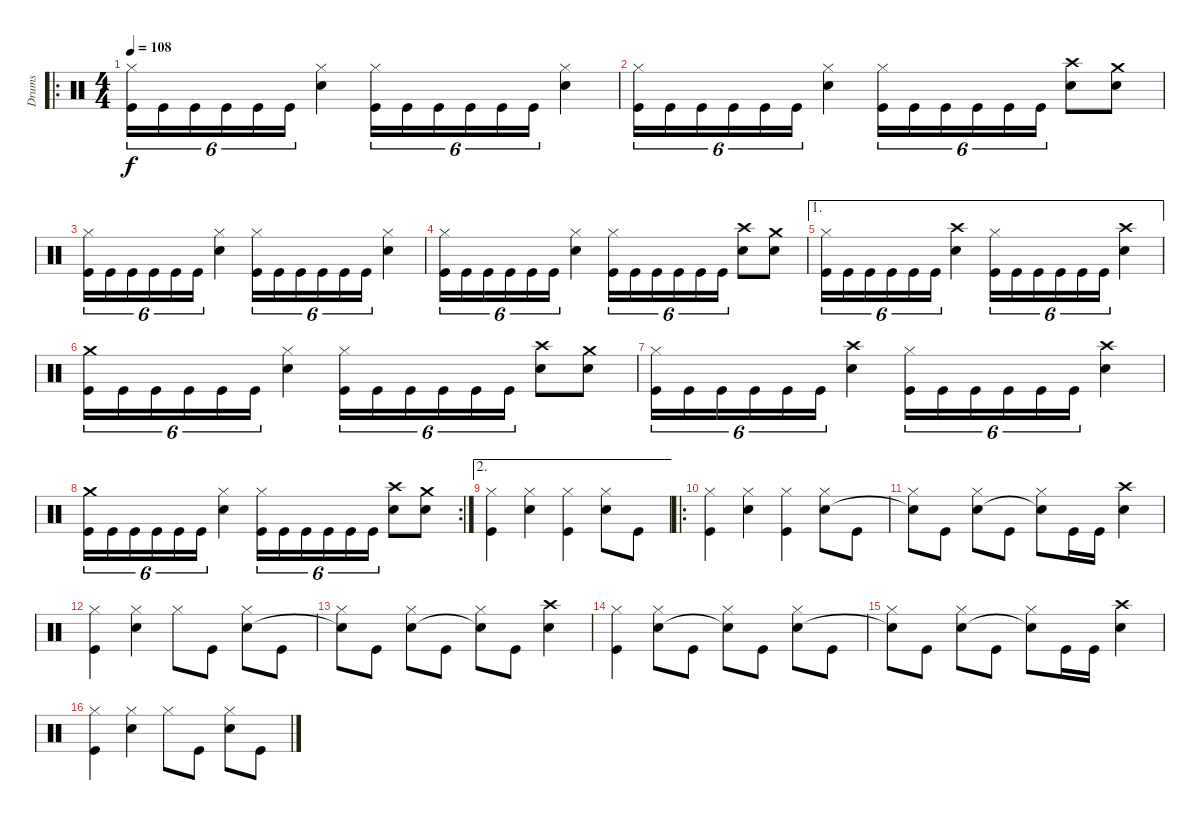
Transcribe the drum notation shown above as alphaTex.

\track ("Drums" "Drums") {instrument percussion}
\staff {score}
\articulation defaults
\ro
\ts (4 4)
\tempo 108
\clef neutral
\ks c
("Hi-Hat (closed)" "Kick (hit)").16{tu (6 4) dy f} "Kick (hit)".16{tu (6 4)} "Kick (hit)".16{tu (6 4)} "Kick (hit)".16{tu (6 4)} "Kick (hit)".16{tu (6 4)} "Kick (hit)".16{tu (6 4)} ("Hi-Hat (closed)" "Snare (hit) 2").4 ("Hi-Hat (closed)" "Kick (hit)").16{tu (6 4)} "Kick (hit)".16{tu (6 4)} "Kick (hit)".16{tu (6 4)} "Kick (hit)".16{tu (6 4)} "Kick (hit)".16{tu (6 4)} "Kick (hit)".16{tu (6 4)} ("Hi-Hat (closed)" "Snare (hit) 2").4 |
("Hi-Hat (closed)" "Kick (hit)").16{tu (6 4)} "Kick (hit)".16{tu (6 4)} "Kick (hit)".16{tu (6 4)} "Kick (hit)".16{tu (6 4)} "Kick (hit)".16{tu (6 4)} "Kick (hit)".16{tu (6 4)} ("Hi-Hat (closed)" "Snare (hit) 2").4 ("Hi-Hat (closed)" "Kick (hit)").16{tu (6 4)} "Kick (hit)".16{tu (6 4)} "Kick (hit)".16{tu (6 4)} "Kick (hit)".16{tu (6 4)} "Kick (hit)".16{tu (6 4)} "Kick (hit)".16{tu (6 4)} ("Crash high (hit)" "Snare (hit) 2").8 ("Crash medium (hit)" "Snare (hit) 2").8 |
("Hi-Hat (closed)" "Kick (hit)").16{tu (6 4)} "Kick (hit)".16{tu (6 4)} "Kick (hit)".16{tu (6 4)} "Kick (hit)".16{tu (6 4)} "Kick (hit)".16{tu (6 4)} "Kick (hit)".16{tu (6 4)} ("Hi-Hat (closed)" "Snare (hit) 2").4 ("Hi-Hat (closed)" "Kick (hit)").16{tu (6 4)} "Kick (hit)".16{tu (6 4)} "Kick (hit)".16{tu (6 4)} "Kick (hit)".16{tu (6 4)} "Kick (hit)".16{tu (6 4)} "Kick (hit)".16{tu (6 4)} ("Hi-Hat (closed)" "Snare (hit) 2").4 |
("Hi-Hat (closed)" "Kick (hit)").16{tu (6 4)} "Kick (hit)".16{tu (6 4)} "Kick (hit)".16{tu (6 4)} "Kick (hit)".16{tu (6 4)} "Kick (hit)".16{tu (6 4)} "Kick (hit)".16{tu (6 4)} ("Hi-Hat (closed)" "Snare (hit) 2").4 ("Hi-Hat (closed)" "Kick (hit)").16{tu (6 4)} "Kick (hit)".16{tu (6 4)} "Kick (hit)".16{tu (6 4)} "Kick (hit)".16{tu (6 4)} "Kick (hit)".16{tu (6 4)} "Kick (hit)".16{tu (6 4)} ("Crash high (hit)" "Snare (hit) 2").8 ("Crash medium (hit)" "Snare (hit) 2").8 |
\ae 1
("Hi-Hat (closed)" "Kick (hit)").16{tu (6 4)} "Kick (hit)".16{tu (6 4)} "Kick (hit)".16{tu (6 4)} "Kick (hit)".16{tu (6 4)} "Kick (hit)".16{tu (6 4)} "Kick (hit)".16{tu (6 4)} ("Crash high (hit)" "Snare (hit) 2").4 ("Hi-Hat (closed)" "Kick (hit)").16{tu (6 4)} "Kick (hit)".16{tu (6 4)} "Kick (hit)".16{tu (6 4)} "Kick (hit)".16{tu (6 4)} "Kick (hit)".16{tu (6 4)} "Kick (hit)".16{tu (6 4)} ("Crash high (hit)" "Snare (hit) 2").4 |
("Crash medium (hit)" "Kick (hit)").16{tu (6 4)} "Kick (hit)".16{tu (6 4)} "Kick (hit)".16{tu (6 4)} "Kick (hit)".16{tu (6 4)} "Kick (hit)".16{tu (6 4)} "Kick (hit)".16{tu (6 4)} ("Hi-Hat (closed)" "Snare (hit) 2").4 ("Hi-Hat (closed)" "Kick (hit)").16{tu (6 4)} "Kick (hit)".16{tu (6 4)} "Kick (hit)".16{tu (6 4)} "Kick (hit)".16{tu (6 4)} "Kick (hit)".16{tu (6 4)} "Kick (hit)".16{tu (6 4)} ("Crash high (hit)" "Snare (hit) 2").8 ("Crash medium (hit)" "Snare (hit) 2").8 |
("Hi-Hat (closed)" "Kick (hit)").16{tu (6 4)} "Kick (hit)".16{tu (6 4)} "Kick (hit)".16{tu (6 4)} "Kick (hit)".16{tu (6 4)} "Kick (hit)".16{tu (6 4)} "Kick (hit)".16{tu (6 4)} ("Crash high (hit)" "Snare (hit) 2").4 ("Hi-Hat (closed)" "Kick (hit)").16{tu (6 4)} "Kick (hit)".16{tu (6 4)} "Kick (hit)".16{tu (6 4)} "Kick (hit)".16{tu (6 4)} "Kick (hit)".16{tu (6 4)} "Kick (hit)".16{tu (6 4)} ("Crash high (hit)" "Snare (hit) 2").4 |
\rc 2
("Crash medium (hit)" "Kick (hit)").16{tu (6 4)} "Kick (hit)".16{tu (6 4)} "Kick (hit)".16{tu (6 4)} "Kick (hit)".16{tu (6 4)} "Kick (hit)".16{tu (6 4)} "Kick (hit)".16{tu (6 4)} ("Hi-Hat (closed)" "Snare (hit) 2").4 ("Hi-Hat (closed)" "Kick (hit)").16{tu (6 4)} "Kick (hit)".16{tu (6 4)} "Kick (hit)".16{tu (6 4)} "Kick (hit)".16{tu (6 4)} "Kick (hit)".16{tu (6 4)} "Kick (hit)".16{tu (6 4)} ("Crash high (hit)" "Snare (hit) 2").8 ("Crash medium (hit)" "Snare (hit) 2").8 |
\ae 2
("Hi-Hat (closed)" "Kick (hit)").4 ("Hi-Hat (closed)" "Snare (hit) 2").4 ("Hi-Hat (closed)" "Kick (hit)").4 ("Hi-Hat (closed)" "Snare (hit) 2").8 "Kick (hit)".8 |
\ro
("Hi-Hat (closed)" "Kick (hit)").4 ("Hi-Hat (closed)" "Snare (hit) 2").4 ("Hi-Hat (closed)" "Kick (hit)").4 ("Hi-Hat (closed)" "Snare (hit) 2").8 "Kick (hit)".8 |
("Hi-Hat (closed)" "Snare (hit)"{t}).8 "Kick (hit)".8 ("Hi-Hat (closed)" "Snare (hit) 2").8 "Kick (hit)".8 ("Hi-Hat (closed)" "Snare (hit)"{t}).8 "Kick (hit)".16 "Kick (hit)".16 ("Crash high (hit)" "Snare (hit) 2").4 |
("Hi-Hat (closed)" "Kick (hit)").4 ("Hi-Hat (closed)" "Snare (hit) 2").4 "Hi-Hat (closed)".8 "Kick (hit)".8 ("Hi-Hat (closed)" "Snare (hit) 2").8 "Kick (hit)".8 |
("Hi-Hat (closed)" "Snare (hit)"{t}).8 "Kick (hit)".8 ("Hi-Hat (closed)" "Snare (hit) 2").8 "Kick (hit)".8 ("Hi-Hat (closed)" "Snare (hit)"{t}).8 "Kick (hit)".8 ("Crash high (hit)" "Snare (hit) 2").4 |
("Hi-Hat (closed)" "Kick (hit)").4 ("Hi-Hat (closed)" "Snare (hit) 2").8 "Kick (hit)".8 ("Hi-Hat (closed)" "Snare (hit)"{t}).8 "Kick (hit)".8 ("Hi-Hat (closed)" "Snare (hit) 2").8 "Kick (hit)".8 |
("Hi-Hat (closed)" "Snare (hit)"{t}).8 "Kick (hit)".8 ("Hi-Hat (closed)" "Snare (hit) 2").8 "Kick (hit)".8 ("Hi-Hat (closed)" "Snare (hit)"{t}).8 "Kick (hit)".16 "Kick (hit)".16 ("Crash high (hit)" "Snare (hit) 2").4 |
("Hi-Hat (closed)" "Kick (hit)").4 ("Hi-Hat (closed)" "Snare (hit) 2").4 "Hi-Hat (closed)".8 "Kick (hit)".8 ("Hi-Hat (closed)" "Snare (hit) 2").8 "Kick (hit)".8
